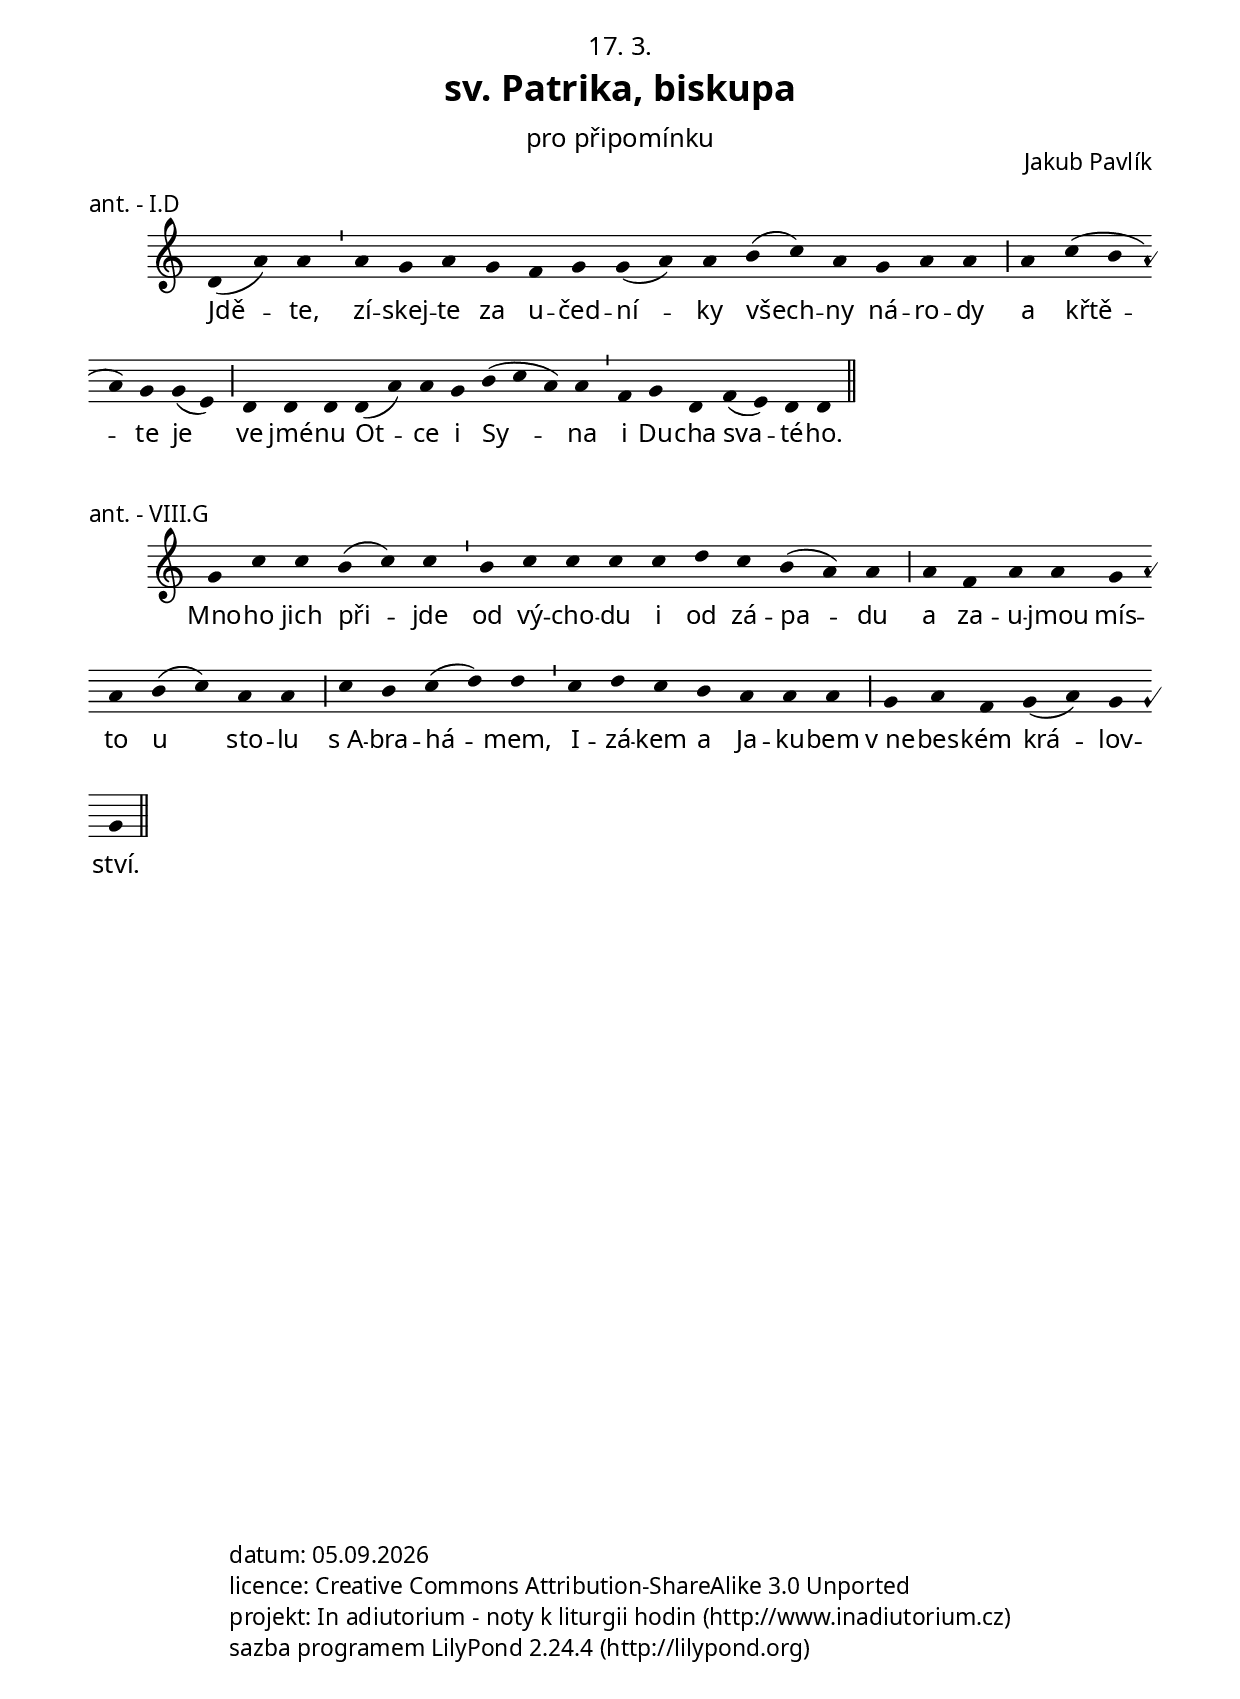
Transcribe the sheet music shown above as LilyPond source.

\version "2.19.16"

\include "../spolecne.ly"

\header {
  title = \markup\titleSvatek
            "sv. Patrika, biskupa"
            "pro připomínku"
            "17. 3."
  composer = "Jakub Pavlík"
}

\score {
  \relative c' {
    \choralniRezim
    d4( a') a \barMin a g a g f g g( a) a
    b( c) a g a a \barMaior
    a c( b a) g g( e) \barMaior
    d d d d( a') a g b( c a) a \barMin
    f g d f( e) d d \barFinalis
  }
  \addlyrics {
    Jdě -- te, zí -- skej -- te za u -- čed -- ní -- ky
    všech -- ny ná -- ro -- dy
    a křtě -- te je
    ve jmé -- nu Ot -- ce i Sy -- na
    i Du -- cha sva -- té -- ho.
    A -- le -- lu -- ja.
  }
  \header {
    quid = "ant."
    modus = "I"
    differentia = "D"
    psalmus = ""
    fial = "antifony/velikonoce_tyden7.ly#ct-aben?-aleluja"
    id = "aben"
    piece = \markup {\sestavTitulekBezZalmu}
  }
}

\score {
  \relative c'' {
    \choralniRezim
    g4 c c b( c) c \barMin
    b c c c c d c b( a) a \barMaior
    a f a a g a b( c) a a \barMaior
    c b c( d) d \barMin c d c b a a a \barMaior
    g a f g( a) g g \barFinalis
  }
  \addlyrics {
    Mno -- ho jich při -- jde
    od vý -- cho -- du i od zá -- pa -- du
    a za -- u -- jmou mís -- to u sto -- lu
    s_A -- bra -- há -- mem, I -- zá -- kem a Ja -- ku -- bem
    v_ne -- bes -- kém krá -- lov -- ství.
  }
  \header {
    quid = "ant."
    modus = "VIII"
    differentia = "G"
    psalmus = ""
    fial = "antifony/mezidobi_nedeleC_21_30.ly#ne21c-rch-ben"
    id = "amag"
    piece = \markup {\sestavTitulekBezZalmu}
  }
}